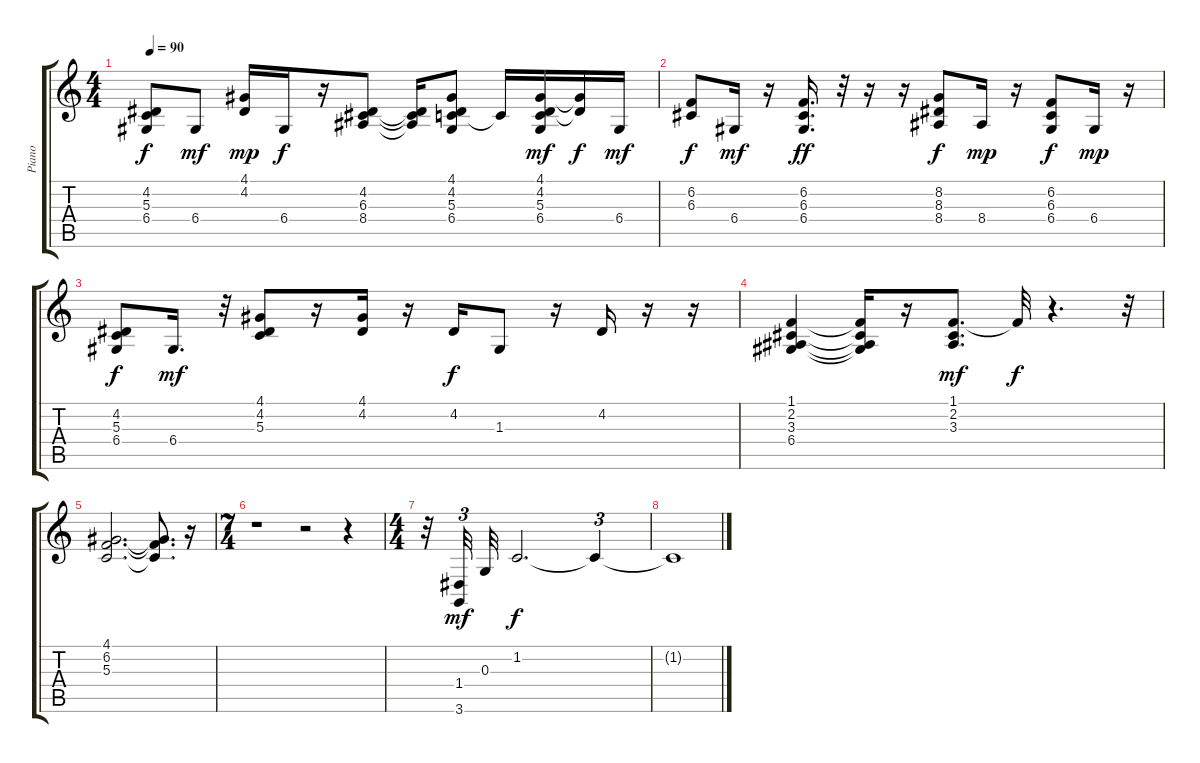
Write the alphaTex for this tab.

\track ("Piano            " "Piano     ") {instrument brightacousticpiano}
\staff {score tabs}
\tuning (E4 B3 G3 D3 A2 E2) {hide}
\ts (4 4)
\tempo 90
\clef g2
\ks c
(4.2 5.3 6.4).8{dy f} 6.4.8{dy mf} (4.1 4.2).16{dy mp} 6.4.16{dy f} r.16 (4.2 6.3 8.4).8 (4.2{t} 6.3{t} 8.4{t}).16 (4.1 4.2 5.3 6.4).8 5.3{t}.16 (4.1 4.2 5.3 6.4).16{dy mf} (4.1{t} 4.2{t}).16{dy f} 6.4.16{dy mf} |
(6.2 6.3).8{dy f} 6.4.16{dy mf} r.16 (6.2 6.3 6.4).16{d dy ff} r.32 r.16 r.16 (8.2 8.3 8.4).8{dy f} 8.4.16{dy mp} r.16 (6.2 6.3 6.4).8{dy f} 6.4.16{dy mp} r.16 |
(4.2 5.3 6.4).8{dy f} 6.4.16{d dy mf} r.32 (4.1 4.2 5.3).8 r.16 (4.1 4.2).16 r.16 4.2.16{dy f} 1.3.8 r.16 4.2.16 r.16 r.16 |
(1.1 2.2 3.3 6.4).4 (1.1{t} 2.2{t} 3.3{t} 6.4{t}).16 r.16 (1.1 2.2 3.3).8{d dy mf} 1.1{t}.32{dy f} r.4{d} r.32 |
(4.1 6.2 5.3).2{d} (4.1{t} 6.2{t} 5.3{t}).8{d} r.16 |
\ts (7 4)
r.1 r.2 r.4 |
\ts (4 4)
r.32 (1.4 3.6).32{tu (3 2) dy mf} 0.3.32 1.2.2{d dy f} 1.2{t}.4{tu (3 2)} |
1.2{t}.1
